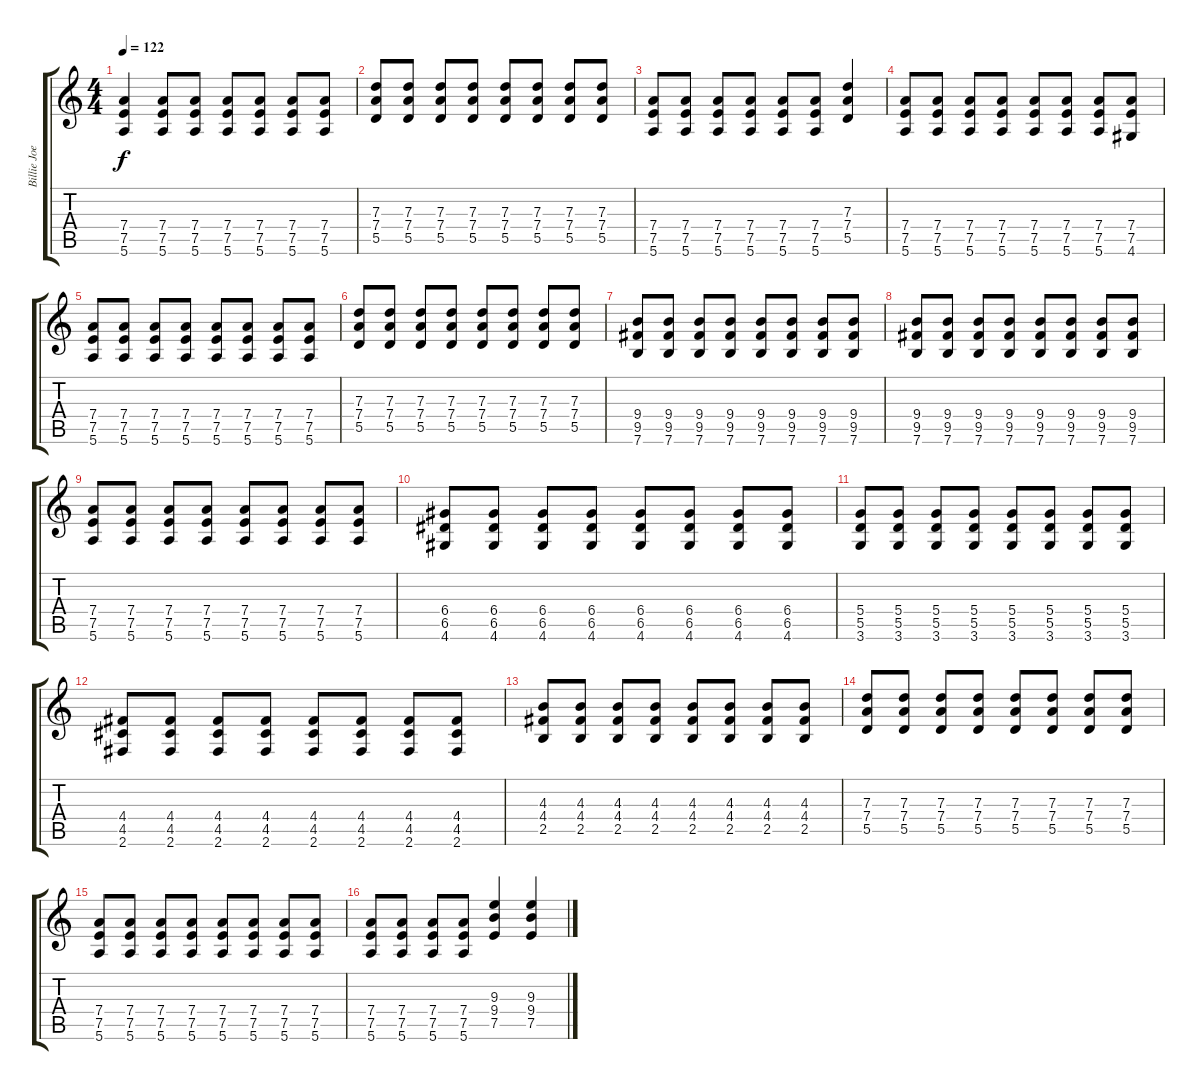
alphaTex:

\track ("Billie Joe (Guitar)" "Billie Joe") {instrument overdrivenguitar}
\staff {score tabs}
\tuning (E4 B3 G3 D3 A2 E2) {hide}
\ts (4 4)
\tempo 122
\clef g2
\ks c
(7.4 7.5 5.6).4{dy f} (7.4 7.5 5.6).8 (7.4 7.5 5.6).8 (7.4 7.5 5.6).8 (7.4 7.5 5.6).8 (7.4 7.5 5.6).8 (7.4 7.5 5.6).8 |
(7.3 7.4 5.5).8 (7.3 7.4 5.5).8 (7.3 7.4 5.5).8 (7.3 7.4 5.5).8 (7.3 7.4 5.5).8 (7.3 7.4 5.5).8 (7.3 7.4 5.5).8 (7.3 7.4 5.5).8 |
(7.4 7.5 5.6).8 (7.4 7.5 5.6).8 (7.4 7.5 5.6).8 (7.4 7.5 5.6).8 (7.4 7.5 5.6).8 (7.4 7.5 5.6).8 (7.3 7.4 5.5).4 |
(7.4 7.5 5.6).8 (7.4 7.5 5.6).8 (7.4 7.5 5.6).8 (7.4 7.5 5.6).8 (7.4 7.5 5.6).8 (7.4 7.5 5.6).8 (7.4 7.5 5.6).8 (7.4 7.5 4.6).8 |
(7.4 7.5 5.6).8 (7.4 7.5 5.6).8 (7.4 7.5 5.6).8 (7.4 7.5 5.6).8 (7.4 7.5 5.6).8 (7.4 7.5 5.6).8 (7.4 7.5 5.6).8 (7.4 7.5 5.6).8 |
(7.3 7.4 5.5).8 (7.3 7.4 5.5).8 (7.3 7.4 5.5).8 (7.3 7.4 5.5).8 (7.3 7.4 5.5).8 (7.3 7.4 5.5).8 (7.3 7.4 5.5).8 (7.3 7.4 5.5).8 |
(9.4 9.5 7.6).8 (9.4 9.5 7.6).8 (9.4 9.5 7.6).8 (9.4 9.5 7.6).8 (9.4 9.5 7.6).8 (9.4 9.5 7.6).8 (9.4 9.5 7.6).8 (9.4 9.5 7.6).8 |
(9.4 9.5 7.6).8 (9.4 9.5 7.6).8 (9.4 9.5 7.6).8 (9.4 9.5 7.6).8 (9.4 9.5 7.6).8 (9.4 9.5 7.6).8 (9.4 9.5 7.6).8 (9.4 9.5 7.6).8 |
(7.4 7.5 5.6).8 (7.4 7.5 5.6).8 (7.4 7.5 5.6).8 (7.4 7.5 5.6).8 (7.4 7.5 5.6).8 (7.4 7.5 5.6).8 (7.4 7.5 5.6).8 (7.4 7.5 5.6).8 |
(6.4 6.5 4.6).8 (6.4 6.5 4.6).8 (6.4 6.5 4.6).8 (6.4 6.5 4.6).8 (6.4 6.5 4.6).8 (6.4 6.5 4.6).8 (6.4 6.5 4.6).8 (6.4 6.5 4.6).8 |
(5.4 5.5 3.6).8 (5.4 5.5 3.6).8 (5.4 5.5 3.6).8 (5.4 5.5 3.6).8 (5.4 5.5 3.6).8 (5.4 5.5 3.6).8 (5.4 5.5 3.6).8 (5.4 5.5 3.6).8 |
(4.4 4.5 2.6).8 (4.4 4.5 2.6).8 (4.4 4.5 2.6).8 (4.4 4.5 2.6).8 (4.4 4.5 2.6).8 (4.4 4.5 2.6).8 (4.4 4.5 2.6).8 (4.4 4.5 2.6).8 |
(4.3 4.4 2.5).8 (4.3 4.4 2.5).8 (4.3 4.4 2.5).8 (4.3 4.4 2.5).8 (4.3 4.4 2.5).8 (4.3 4.4 2.5).8 (4.3 4.4 2.5).8 (4.3 4.4 2.5).8 |
(7.3 7.4 5.5).8 (7.3 7.4 5.5).8 (7.3 7.4 5.5).8 (7.3 7.4 5.5).8 (7.3 7.4 5.5).8 (7.3 7.4 5.5).8 (7.3 7.4 5.5).8 (7.3 7.4 5.5).8 |
(7.4 7.5 5.6).8 (7.4 7.5 5.6).8 (7.4 7.5 5.6).8 (7.4 7.5 5.6).8 (7.4 7.5 5.6).8 (7.4 7.5 5.6).8 (7.4 7.5 5.6).8 (7.4 7.5 5.6).8 |
(7.4 7.5 5.6).8 (7.4 7.5 5.6).8 (7.4 7.5 5.6).8 (7.4 7.5 5.6).8 (9.3 9.4 7.5).4 (9.3 9.4 7.5).4
